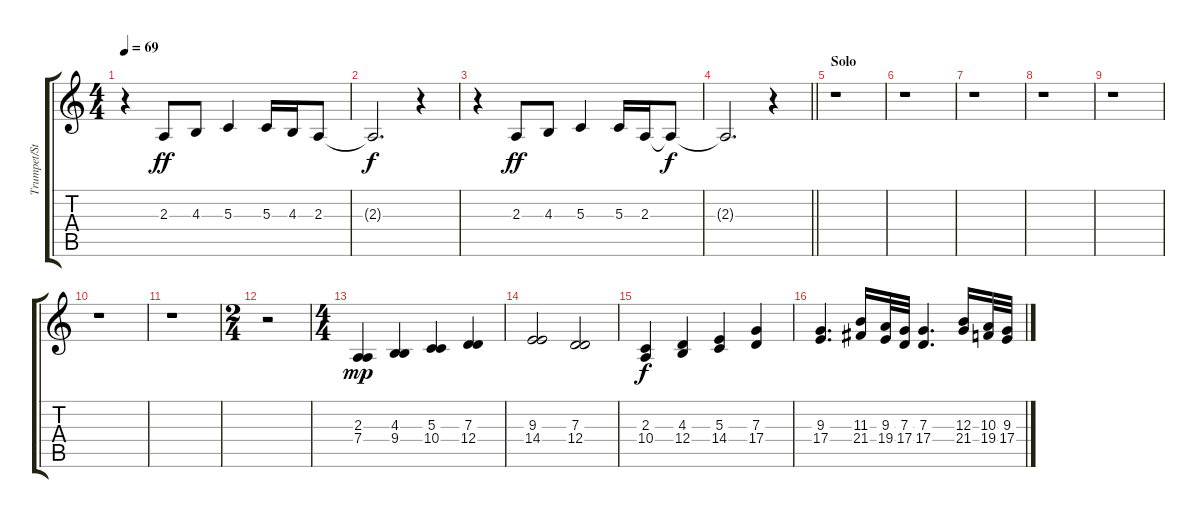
\track ("Trumpet/Strings/Violin" "Trumpet/St") {instrument stringensemble1}
\staff {score tabs}
\tuning (E4 B3 G3 D3 A2 E2) {hide}
\ts (4 4)
\tempo 69
\clef g2
\ks c
r.4{dy f} 2.3.8{dy ff} 4.3.8 5.3.4 5.3.16 4.3.16 2.3.8 |
2.3{t}.2{d dy f} r.4 |
r.4 2.3.8{dy ff} 4.3.8 5.3.4 5.3.16 2.3.16 2.3{t}.8{dy f} |
\barLineRight lightlight
2.3{t}.2{d} r.4 |
\section ("" "Solo")
r.1 |
r.1 |
r.1 |
r.1 |
r.1 |
r.1 |
r.1 |
\ts (2 4)
r.2 |
\ts (4 4)
(2.3 7.4).4{dy mp volume 12 balance 8 instrument stringensemble1} (4.3 9.4).4 (5.3 10.4).4 (7.3 12.4).4 |
(9.3 14.4).2 (7.3 12.4).2 |
(2.3 10.4).4{dy f} (4.3 12.4).4 (5.3 14.4).4 (7.3 17.4).4 |
(9.3 17.4).4{d} (11.3 21.4).16 (9.3 19.4).32 (7.3 17.4).32 (7.3 17.4).4{d} (12.3 21.4).16 (10.3 19.4).32 (9.3 17.4).32
